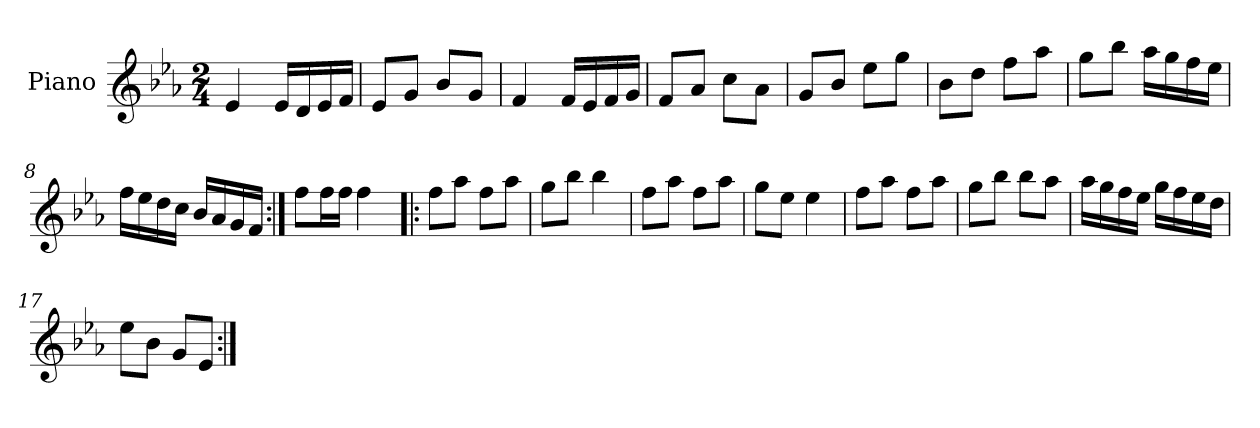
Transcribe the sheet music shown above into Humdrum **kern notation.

**kern
*part1
*staff1
*I"Piano
*I'Pno.
*clefG2
*k[b-e-a-]
*M2/4
=1
4e-/
16e-/LL
16d/
16e-/
16f/JJ
=2
8e-/L
8g/J
8b-/L
8g/J
=3
4f/
16f/LL
16e-/
16f/
16g/JJ
=4
8f/L
8a-/J
8cc\L
8a-\J
=5
8g/L
8b-/J
8ee-\L
8gg\J
=6
8b-\L
8dd\J
8ff\L
8aa-\J
=7
8gg\L
8bb-\J
16aa-\LL
16gg\
16ff\
16ee-\JJ
=8
16ff\LL
16ee-\
16dd\
16cc\JJ
16b-/LL
16a-/
16g/
16f/JJ
=9:|!
8ff\L
16ff\L
16ff\JJ
4ff\
=10!|:
8ff\L
8aa-\J
8ff\L
8aa-\J
=11
8gg\L
8bb-\J
4bb-\
=12
8ff\L
8aa-\J
8ff\L
8aa-\J
=13
8gg\L
8ee-\J
4ee-\
=14
8ff\L
8aa-\J
8ff\L
8aa-\J
=15
8gg\L
8bb-\J
8bb-\L
8aa-\J
=16
16aa-\LL
16gg\
16ff\
16ee-\JJ
16gg\LL
16ff\
16ee-\
16dd\JJ
=17
8ee-\L
8b-\J
8g/L
8e-/J
=:|!
*-
